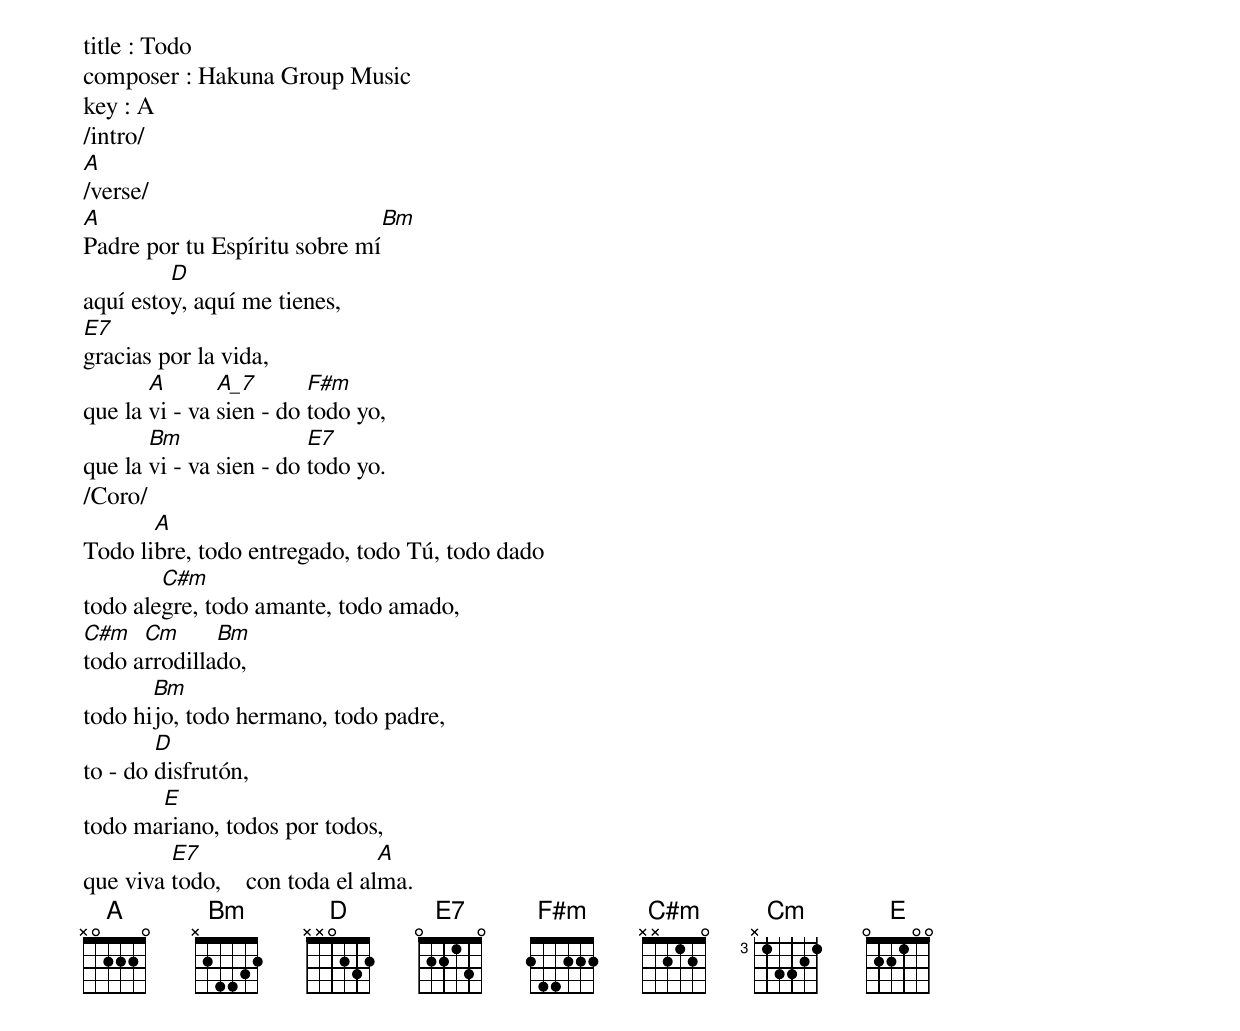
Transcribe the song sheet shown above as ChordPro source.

title : Todo
composer : Hakuna Group Music
key : A
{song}
/intro/
[A]
/verse/
[A]Padre por tu Espíritu sobre mí[Bm]
aquí esto[D]y, aquí me tienes,
[E7]gracias por la vida,
que la [A]vi - va [A_7]sien - do [F#m]todo yo,
que la [Bm]vi - va sien - do [E7]todo yo.
/Coro/
Todo li[A]bre, todo entregado, todo Tú, todo dado
todo ale[C#m]gre, todo amante, todo amado,
[C#m]todo a[Cm]rrodilla[Bm]do,
todo hi[Bm]jo, todo hermano, todo padre,
to - do [D]disfrutón,
todo ma[E]riano, todos por todos,
que viva [E7]todo,    con toda el al[A]ma.
